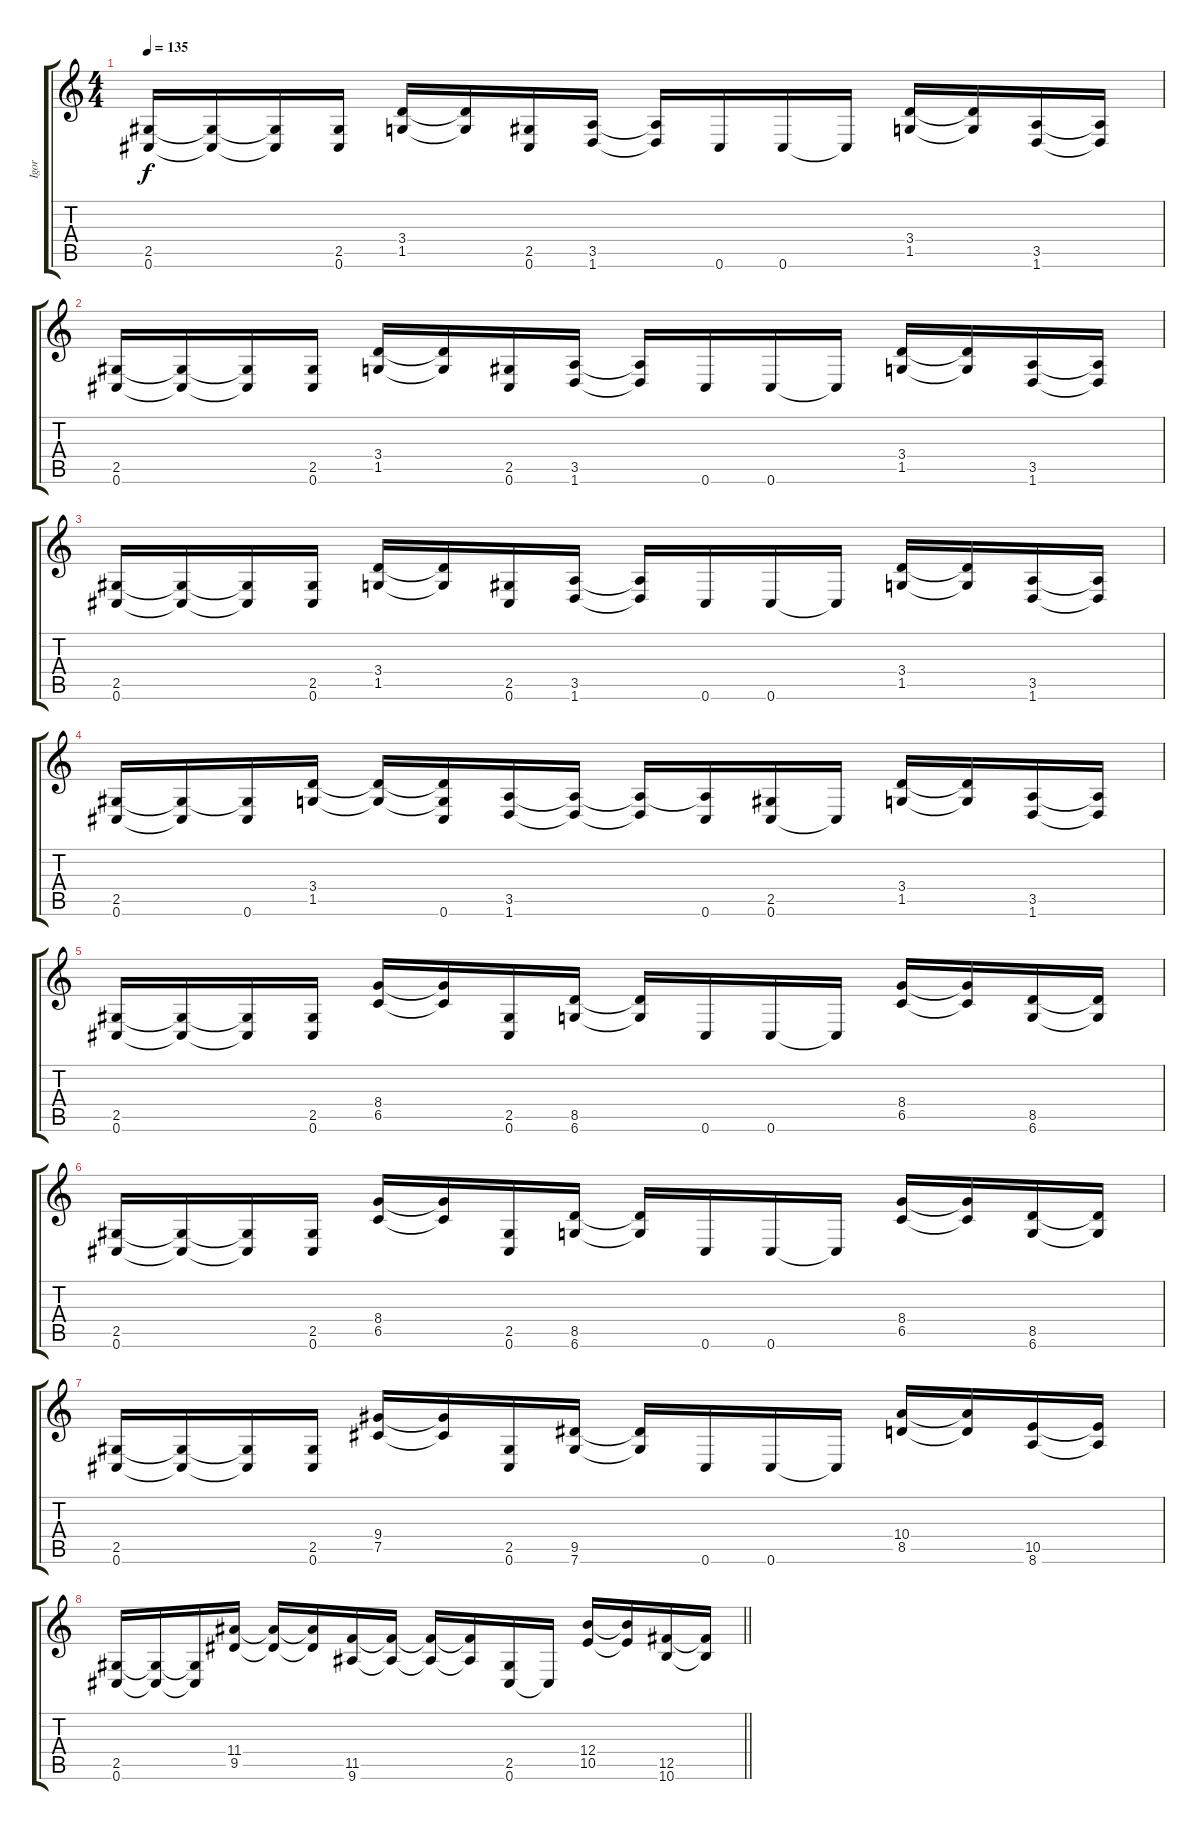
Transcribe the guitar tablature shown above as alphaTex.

\track ("Igor" "Igor") {instrument distortionguitar}
\staff {score tabs}
\tuning (Db4 Ab3 E3 B2 Gb2 Db2) {hide}
\ts (4 4)
\tempo 135
\clef g2
\ks c
(2.5 0.6).16{dy f} (2.5{t} 0.6{t}).16 (2.5{t} 0.6{t}).16 (2.5 0.6).16 (3.4 1.5).16 (3.4{t} 1.5{t}).16 (2.5 0.6).16 (3.5 1.6).16 (3.5{t} 1.6{t}).16 0.6.16 0.6.16 0.6{t}.16 (3.4 1.5).16 (3.4{t} 1.5{t}).16 (3.5 1.6).16 (3.5{t} 1.6{t}).16 |
(2.5 0.6).16 (2.5{t} 0.6{t}).16 (2.5{t} 0.6{t}).16 (2.5 0.6).16 (3.4 1.5).16 (3.4{t} 1.5{t}).16 (2.5 0.6).16 (3.5 1.6).16 (3.5{t} 1.6{t}).16 0.6.16 0.6.16 0.6{t}.16 (3.4 1.5).16 (3.4{t} 1.5{t}).16 (3.5 1.6).16 (3.5{t} 1.6{t}).16 |
(2.5 0.6).16 (2.5{t} 0.6{t}).16 (2.5{t} 0.6{t}).16 (2.5 0.6).16 (3.4 1.5).16 (3.4{t} 1.5{t}).16 (2.5 0.6).16 (3.5 1.6).16 (3.5{t} 1.6{t}).16 0.6.16 0.6.16 0.6{t}.16 (3.4 1.5).16 (3.4{t} 1.5{t}).16 (3.5 1.6).16 (3.5{t} 1.6{t}).16 |
(2.5 0.6).16 (2.5{t} 0.6{t}).16 (2.5{t} 0.6).16 (3.4 1.5).16 (3.4{t} 1.5{t}).16 (3.4{t} 1.5{t} 0.6).16 (3.5 1.6).16 (3.5{t} 1.6{t}).16 (3.5{t} 1.6{t}).16 (3.5{t} 0.6).16 (2.5 0.6).16 0.6{t}.16 (3.4 1.5).16 (3.4{t} 1.5{t}).16 (3.5 1.6).16 (3.5{t} 1.6{t}).16 |
(2.5 0.6).16 (2.5{t} 0.6{t}).16 (2.5{t} 0.6{t}).16 (2.5 0.6).16 (8.4 6.5).16 (8.4{t} 6.5{t}).16 (2.5 0.6).16 (8.5 6.6).16 (8.5{t} 6.6{t}).16 0.6.16 0.6.16 0.6{t}.16 (8.4 6.5).16 (8.4{t} 6.5{t}).16 (8.5 6.6).16 (8.5{t} 6.6{t}).16 |
(2.5 0.6).16 (2.5{t} 0.6{t}).16 (2.5{t} 0.6{t}).16 (2.5 0.6).16 (8.4 6.5).16 (8.4{t} 6.5{t}).16 (2.5 0.6).16 (8.5 6.6).16 (8.5{t} 6.6{t}).16 0.6.16 0.6.16 0.6{t}.16 (8.4 6.5).16 (8.4{t} 6.5{t}).16 (8.5 6.6).16 (8.5{t} 6.6{t}).16 |
(2.5 0.6).16 (2.5{t} 0.6{t}).16 (2.5{t} 0.6{t}).16 (2.5 0.6).16 (9.4 7.5).16 (9.4{t} 7.5{t}).16 (2.5 0.6).16 (9.5 7.6).16 (9.5{t} 7.6{t}).16 0.6.16 0.6.16 0.6{t}.16 (10.4 8.5).16 (10.4{t} 8.5{t}).16 (10.5 8.6).16 (10.5{t} 8.6{t}).16 |
\barLineRight lightlight
(2.5 0.6).16 (2.5{t} 0.6{t}).16 (2.5{t} 0.6{t}).16 (11.4 9.5).16 (11.4{t} 9.5{t}).16 (11.4{t} 9.5{t}).16 (11.5 9.6).16 (11.5{t} 9.6{t}).16 (11.5{t} 9.6{t}).16 (11.5{t} 9.6{t}).16 (2.5 0.6).16 0.6{t}.16 (12.4 10.5).16 (12.4{t} 10.5{t}).16 (12.5 10.6).16 (12.5{t} 10.6{t}).16
